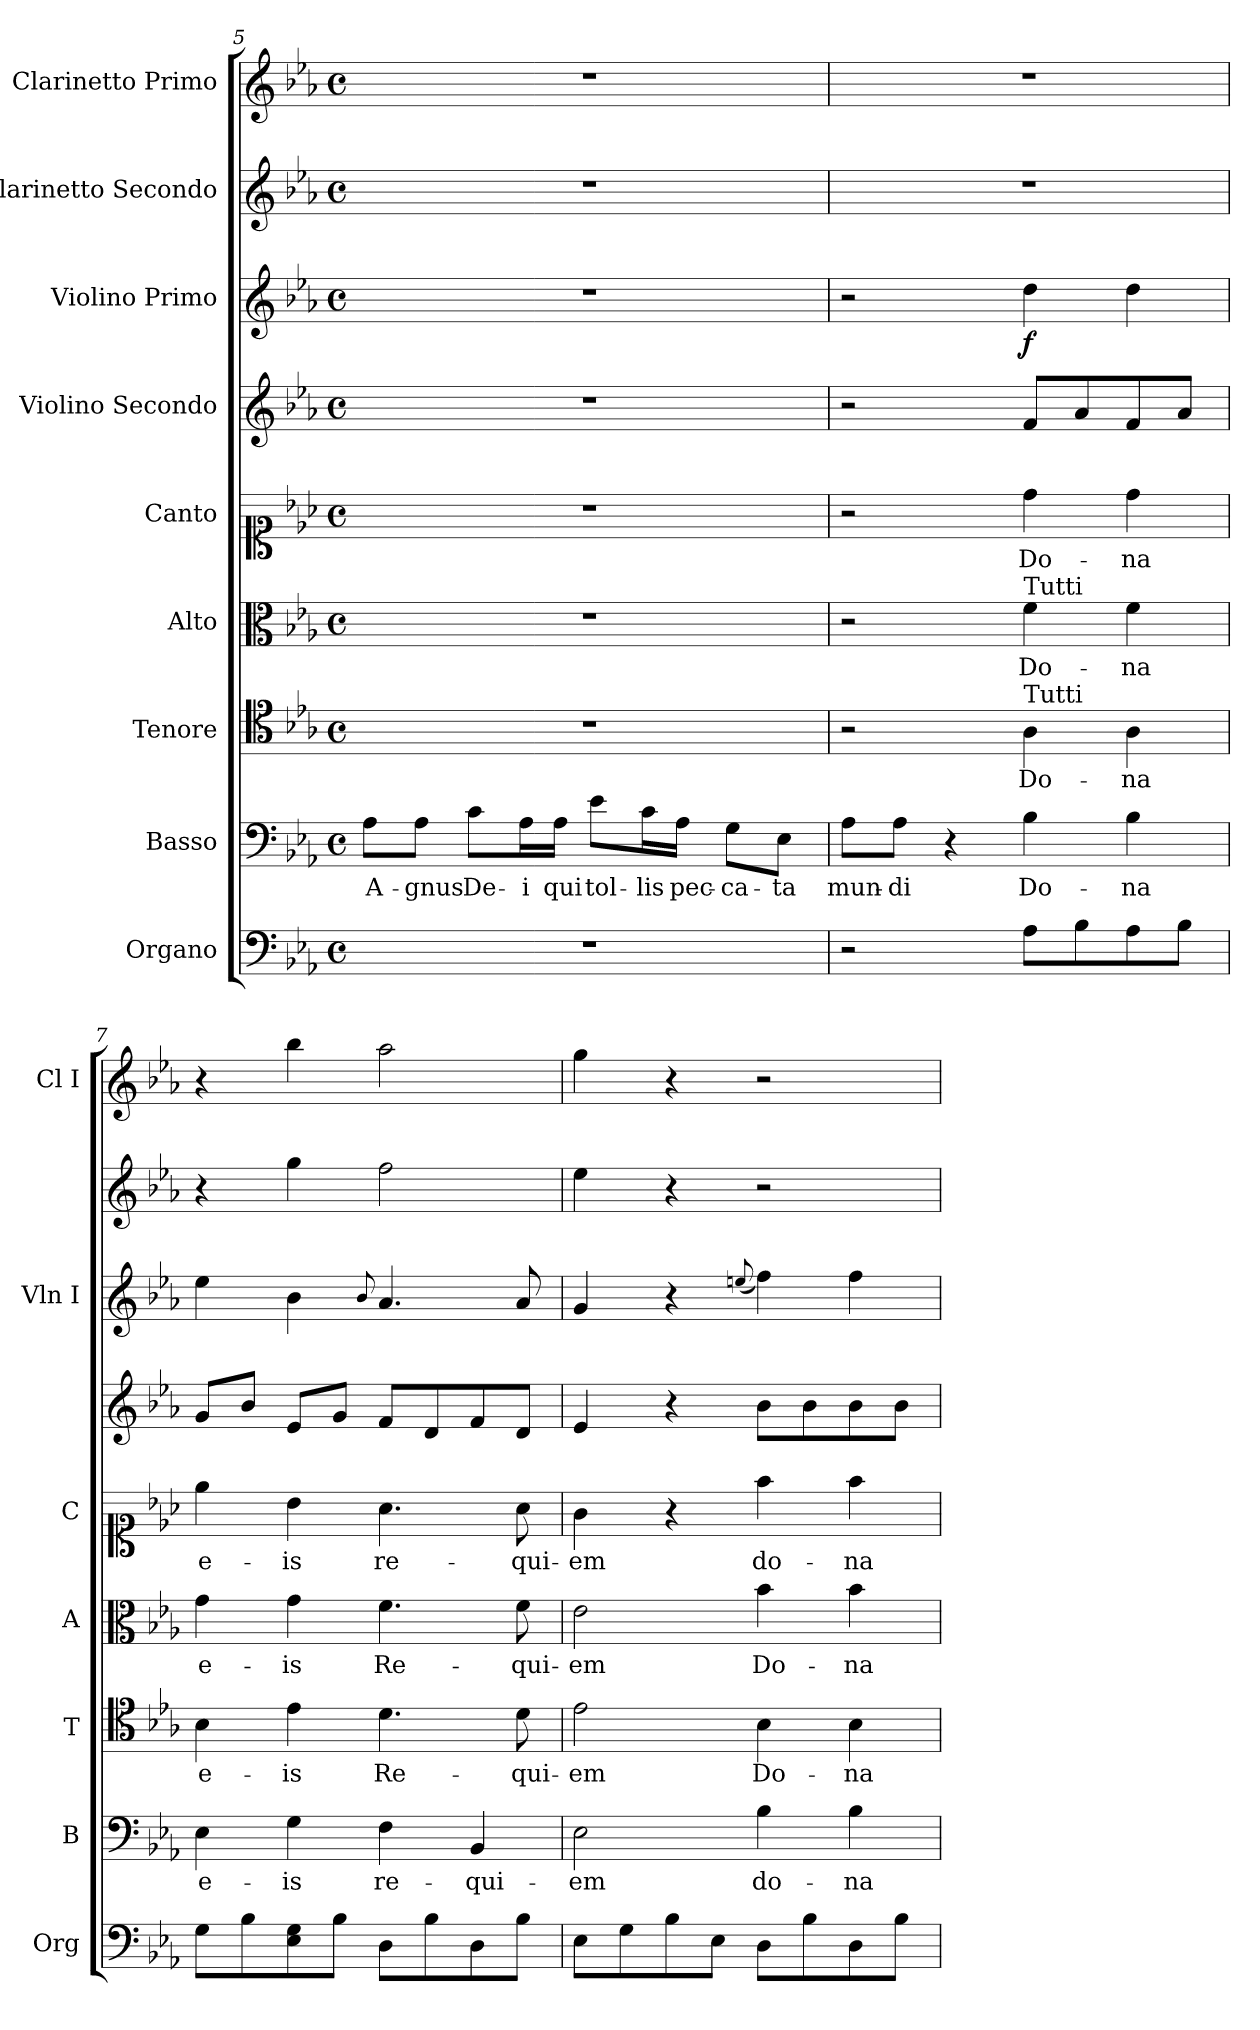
**kern	**kern	**text	**kern	**text	**kern	**text	**kern	**text	**kern	**kern	**dynam	**kern	**kern
*part9	*part8	*part8	*part7	*part7	*part6	*part6	*part5	*part5	*part4	*part3	*part3	*part2	*part1
*staff9	*staff8	*staff8	*staff7	*staff7	*staff6	*staff6	*staff5	*staff5	*staff4	*staff3	*staff3	*staff2	*staff1
*I"Organo	*I"Basso	*	*I"Tenore	*	*I"Alto	*	*I"Canto	*	*I"Violino Secondo	*I"Violino Primo	*	*I"Clarinetto Secondo	*I"Clarinetto Primo
*I'Org	*I'B	*	*I'T	*	*I'A	*	*I'C	*	*	*I'Vln I	*	*	*I'Cl I
*clefF4	*clefF4	*	*clefC4	*	*clefC3	*	*clefC1	*	*clefG2	*clefG2	*	*clefG2	*clefG2
*k[b-e-a-]	*k[b-e-a-]	*	*k[b-e-a-]	*	*k[b-e-a-]	*	*k[b-e-a-]	*	*k[b-e-a-]	*k[b-e-a-]	*	*k[b-e-a-]	*k[b-e-a-]
*E-:	*E-:	*	*E-:	*	*E-:	*	*E-:	*	*E-:	*E-:	*	*E-:	*E-:
*M4/4	*M4/4	*	*M4/4	*	*M4/4	*	*M4/4	*	*M4/4	*M4/4	*	*M4/4	*M4/4
*met(c)	*met(c)	*	*met(c)	*	*met(c)	*	*met(c)	*	*met(c)	*met(c)	*	*met(c)	*met(c)
=5	=5	=5	=5	=5	=5	=5	=5	=5	=5	=5	=5	=5	=5
1r	8A-\L	A-	1r	.	1r	.	1r	.	1r	1r	.	1r	1r
.	8A-\J	-gnus	.	.	.	.	.	.	.	.	.	.	.
.	8c\L	De-	.	.	.	.	.	.	.	.	.	.	.
.	16A-\L	-i	.	.	.	.	.	.	.	.	.	.	.
.	16A-\JJ	qui	.	.	.	.	.	.	.	.	.	.	.
.	8e-\L	tol-	.	.	.	.	.	.	.	.	.	.	.
.	16c\L	-lis	.	.	.	.	.	.	.	.	.	.	.
.	16A-\JJ	pec-	.	.	.	.	.	.	.	.	.	.	.
.	8G\L	-ca-	.	.	.	.	.	.	.	.	.	.	.
.	8E-\J	-ta	.	.	.	.	.	.	.	.	.	.	.
=6	=6	=6	=6	=6	=6	=6	=6	=6	=6	=6	=6	=6	=6
2r	8A-\L	mun-	2r	.	2r	.	2r	.	2r	2r	.	1r	1r
.	8A-\J	-di	.	.	.	.	.	.	.	.	.	.	.
.	4r	.	.	.	.	.	.	.	.	.	.	.	.
!	!	!	!	!	!LO:TX:a:t=Tutti	!	!	!	!	!	!	!	!
!	!	!	!LO:TX:a:t=Tutti	!	!	!	!	!	!	!	!	!	!
8A-L	4B-	Do-	4A-	Do-	4f	Do-	4dd	Do-	8fL	4dd	f	.	.
8B-	.	.	.	.	.	.	.	.	8a-	.	.	.	.
8A-	4B-	-na	4A-	-na	4f	-na	4dd	-na	8f	4dd	.	.	.
8B-J	.	.	.	.	.	.	.	.	8a-J	.	.	.	.
=7	=7	=7	=7	=7	=7	=7	=7	=7	=7	=7	=7	=7	=7
8GL	4E-	e-	4B-	e-	4g	e-	4ee-	e-	8gL	4ee-	.	4r	4r
8B-	.	.	.	.	.	.	.	.	8b-J	.	.	.	.
8E- 8G	4G	-is	4e-	-is	4g	-is	4b-	-is	8e-L	4b-	.	4gg	4bb-
8B-J	.	.	.	.	.	.	.	.	8gJ	.	.	.	.
.	.	.	.	.	.	.	.	.	.	8qqb-/	.	.	.
8DL	4F	re-	4.d	Re-	4.f	Re-	4.a-	re-	8fL	4.a-	.	2ff	2aa-
8B-	.	.	.	.	.	.	.	.	8d	.	.	.	.
8D	4BB-	-qui-	.	.	.	.	.	.	8f	.	.	.	.
8B-J	.	.	8d	-qui-	8f	-qui-	8a-	-qui-	8dJ	8a-	.	.	.
=8	=8	=8	=8	=8	=8	=8	=8	=8	=8	=8	=8	=8	=8
8E-L	2E-	-em	2e-	-em	2e-	-em	4g	-em	4e-	4g	.	4ee-	4gg
8G	.	.	.	.	.	.	.	.	.	.	.	.	.
8B-	.	.	.	.	.	.	4r	.	4r	4r	.	4r	4r
8E-J	.	.	.	.	.	.	.	.	.	.	.	.	.
.	.	.	.	.	.	.	.	.	.	(8qqeen/	.	.	.
8DL	4B-	do-	4B-	Do-	4b-	Do-	4ff	do-	8b-L	4ff)	.	2r	2r
8B-	.	.	.	.	.	.	.	.	8b-	.	.	.	.
8D	4B-	-na	4B-	-na	4b-	-na	4ff	-na	8b-	4ff	.	.	.
8B-J	.	.	.	.	.	.	.	.	8b-J	.	.	.	.
=	=	=	=	=	=	=	=	=	=	=	=	=	=
*-	*-	*-	*-	*-	*-	*-	*-	*-	*-	*-	*-	*-	*-
